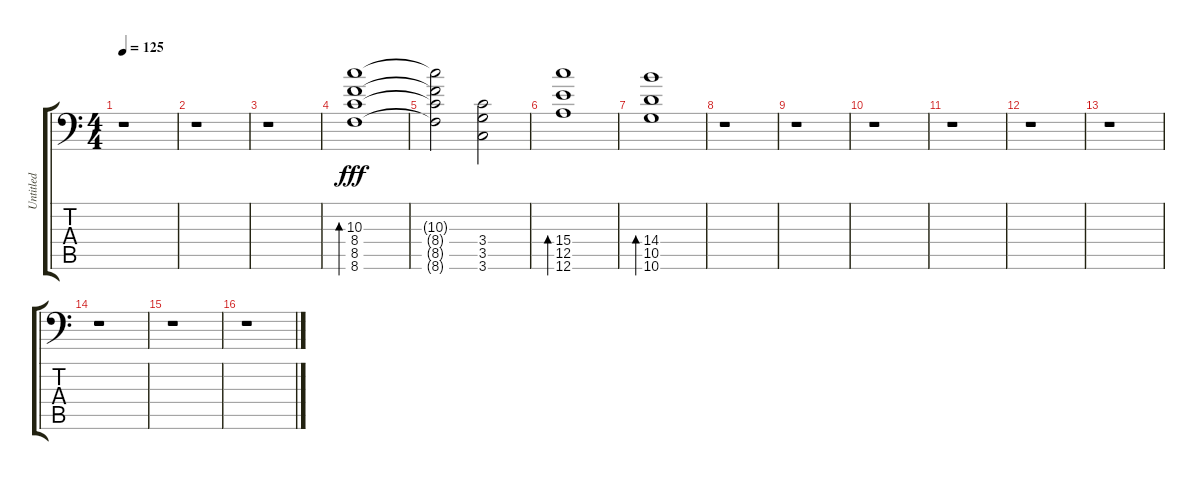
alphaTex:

\track ("Untitled" "Untitled") {instrument electricguitarjazz}
\staff {score tabs}
\tuning (B3 Gb3 D3 A2 E2 A1) {hide}
\ts (4 4)
\tempo 125
\clef f4
\ks c
r.1{dy fff} |
r.1 |
r.1 |
(10.3 8.4 8.5 8.6).1{bd 30} |
(10.3{t} 8.4{t} 8.5{t} 8.6{t}).2 (3.4 3.5 3.6).2 |
(15.4 12.5 12.6).1{bd 30} |
(14.4 10.5 10.6).1{bd 30} |
r.1 |
r.1 |
r.1 |
r.1 |
r.1 |
r.1 |
r.1 |
r.1 |
r.1
